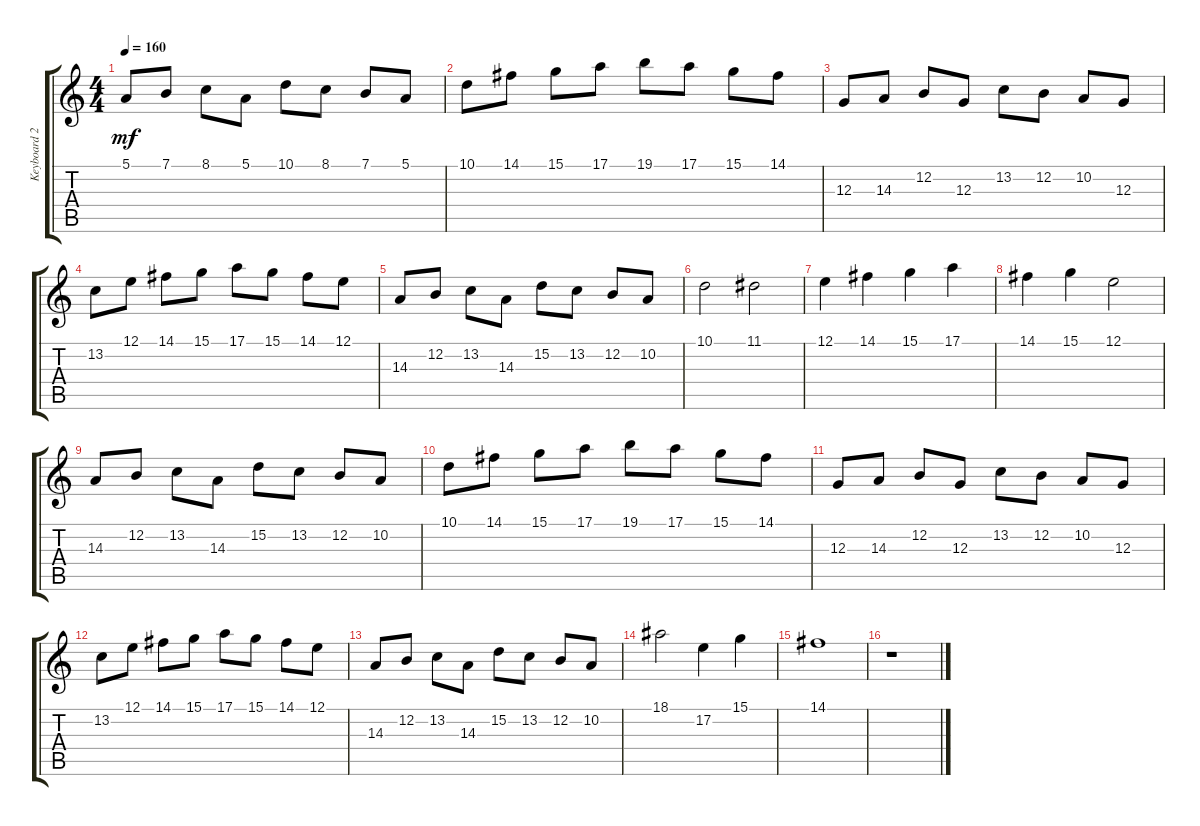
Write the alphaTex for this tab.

\track ("Keyboard 2" "Keyboard 2") {instrument churchorgan}
\staff {score tabs}
\tuning (E4 B3 G3 D3 A2 E2) {hide}
\ts (4 4)
\tempo 160
\clef g2
\ks c
5.1.8{dy mf} 7.1.8 8.1.8 5.1.8 10.1.8 8.1.8 7.1.8 5.1.8 |
10.1.8 14.1.8 15.1.8 17.1.8 19.1.8 17.1.8 15.1.8 14.1.8 |
12.3.8 14.3.8 12.2.8 12.3.8 13.2.8 12.2.8 10.2.8 12.3.8 |
13.2.8 12.1.8 14.1.8 15.1.8 17.1.8 15.1.8 14.1.8 12.1.8 |
14.3.8 12.2.8 13.2.8 14.3.8 15.2.8 13.2.8 12.2.8 10.2.8 |
10.1.2 11.1.2 |
12.1.4 14.1.4 15.1.4 17.1.4 |
14.1.4 15.1.4 12.1.2 |
14.3.8 12.2.8 13.2.8 14.3.8 15.2.8 13.2.8 12.2.8 10.2.8 |
10.1.8 14.1.8 15.1.8 17.1.8 19.1.8 17.1.8 15.1.8 14.1.8 |
12.3.8 14.3.8 12.2.8 12.3.8 13.2.8 12.2.8 10.2.8 12.3.8 |
13.2.8 12.1.8 14.1.8 15.1.8 17.1.8 15.1.8 14.1.8 12.1.8 |
14.3.8 12.2.8 13.2.8 14.3.8 15.2.8 13.2.8 12.2.8 10.2.8 |
18.1.2 17.2.4 15.1.4 |
14.1.1 |
r.1
